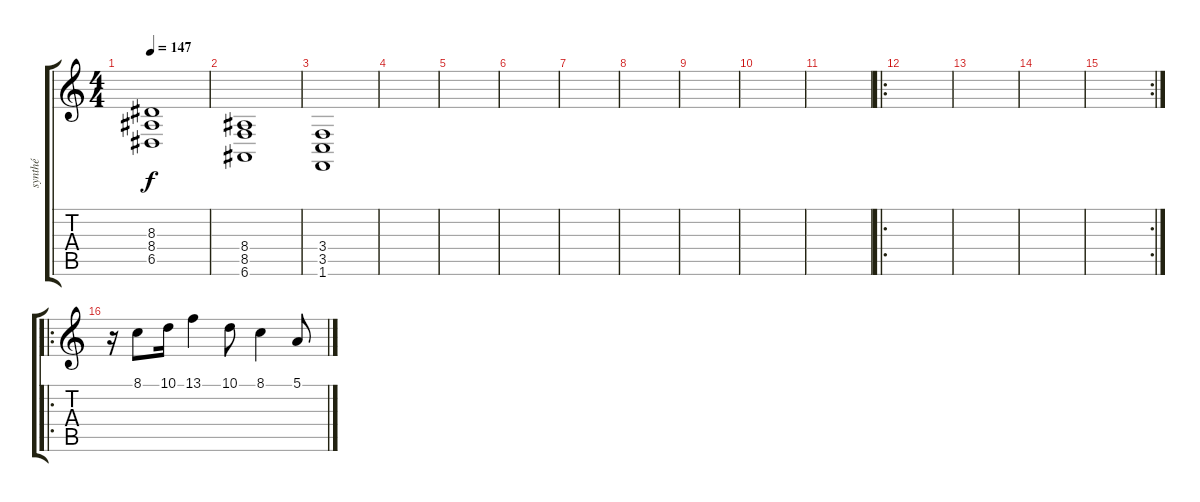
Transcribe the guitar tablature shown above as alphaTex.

\track ("synthé" "synthé") {instrument stringensemble1}
\staff {score tabs}
\tuning (E4 B3 G3 D3 A2 E2) {hide}
\ts (4 4)
\tempo 147
\clef g2
\ks c
(8.3 8.4 6.5).1{dy f} |
(8.4 8.5 6.6).1 |
(3.4 3.5 1.6).1 |
|
|
|
|
|
|
|
|
\ro
|
|
|
\rc 2
|
\ro
r.16{volume 16} 8.1.8 10.1.16 13.1.4 10.1.8 8.1.4 5.1.8
